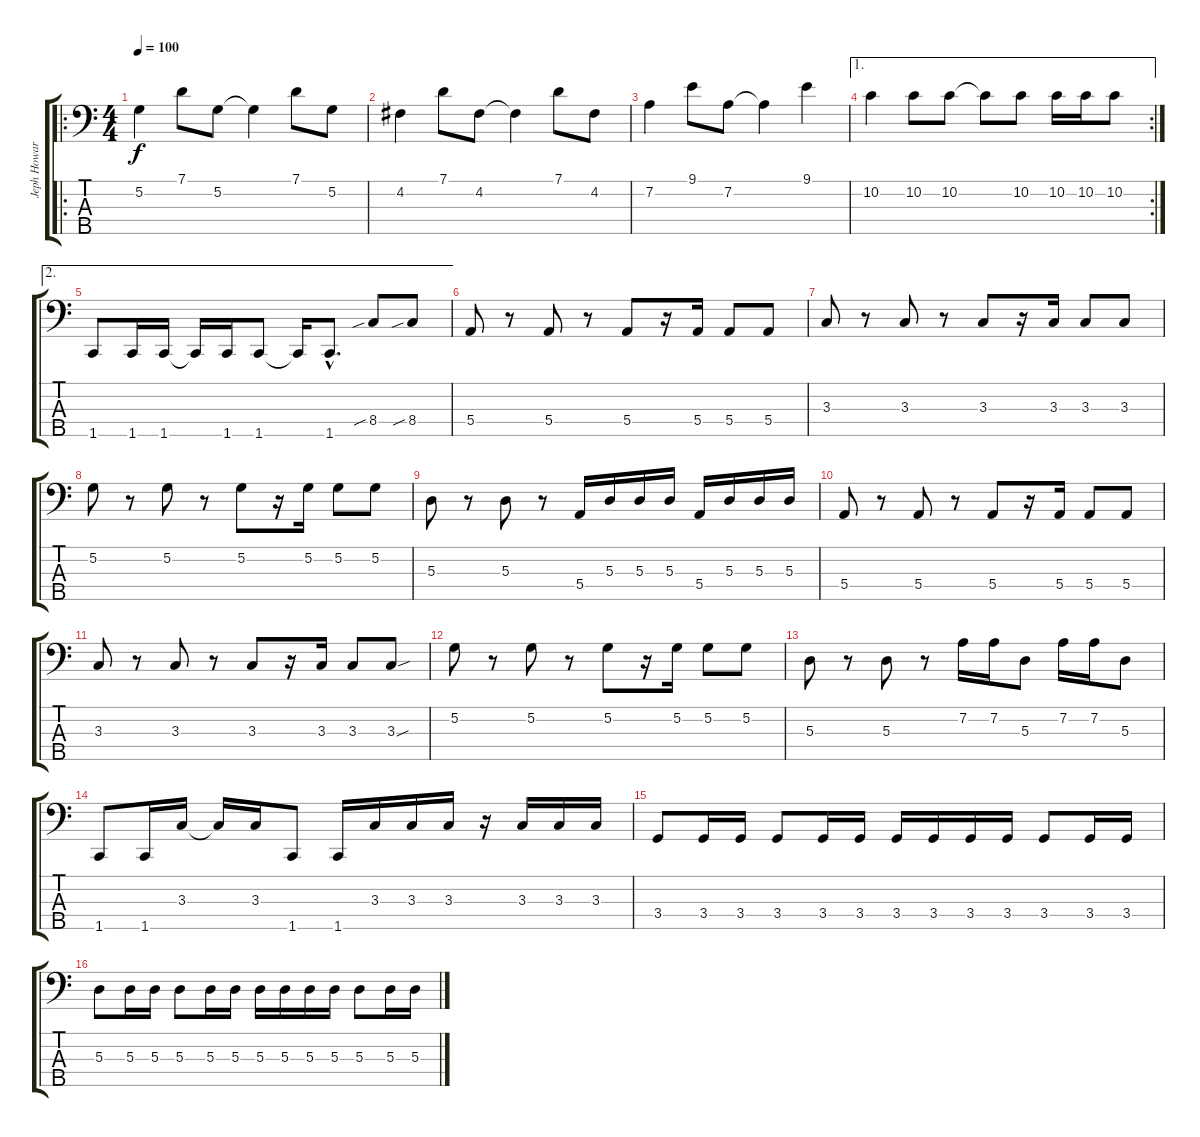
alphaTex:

\track ("Jeph Howard- bass" "Jeph Howar") {instrument electricbassfinger}
\staff {score tabs}
\tuning (G2 D2 A1 E1 B0) {hide}
\ro
\ts (4 4)
\tempo 100
\clef f4
\ks c
5.2.4{dy f} 7.1.8 5.2.8 5.2{t}.4 7.1.8 5.2.8 |
4.2.4 7.1.8 4.2.8 4.2{t}.4 7.1.8 4.2.8 |
7.2.4 9.1.8 7.2.8 7.2{t}.4 9.1.4 |
\ae 1
\rc 2
10.2.4 10.2.8 10.2.8 10.2{t}.8 10.2.8 10.2.16 10.2.16 10.2.8 |
\ae 2
1.5.8 1.5.16 1.5.16 1.5{t}.16 1.5.16 1.5.8 1.5{t}.16 1.5{hac}.8{d} 8.4{sib}.8 8.4{sib}.8 |
5.4.8 r.8 5.4.8 r.8 5.4.8 r.16 5.4.16 5.4.8 5.4.8 |
3.3.8 r.8 3.3.8 r.8 3.3.8 r.16 3.3.16 3.3.8 3.3.8 |
5.2.8 r.8 5.2.8 r.8 5.2.8 r.16 5.2.16 5.2.8 5.2.8 |
5.3.8 r.8 5.3.8 r.8 5.4.16 5.3.16 5.3.16 5.3.16 5.4.16 5.3.16 5.3.16 5.3.16 |
5.4.8 r.8 5.4.8 r.8 5.4.8 r.16 5.4.16 5.4.8 5.4.8 |
3.3.8 r.8 3.3.8 r.8 3.3.8 r.16 3.3.16 3.3.8 3.3{sou}.8 |
5.2.8 r.8 5.2.8 r.8 5.2.8 r.16 5.2.16 5.2.8 5.2.8 |
5.3.8 r.8 5.3.8 r.8 7.2.16 7.2.16 5.3.8 7.2.16 7.2.16 5.3.8 |
1.5.8 1.5.16 3.3.16 3.3{t}.16 3.3.16 1.5.8 1.5.16 3.3.16 3.3.16 3.3.16 r.16 3.3.16 3.3.16 3.3.16 |
3.4.8 3.4.16 3.4.16 3.4.8 3.4.16 3.4.16 3.4.16 3.4.16 3.4.16 3.4.16 3.4.8 3.4.16 3.4.16 |
5.3.8 5.3.16 5.3.16 5.3.8 5.3.16 5.3.16 5.3.16 5.3.16 5.3.16 5.3.16 5.3.8 5.3.16 5.3.16
